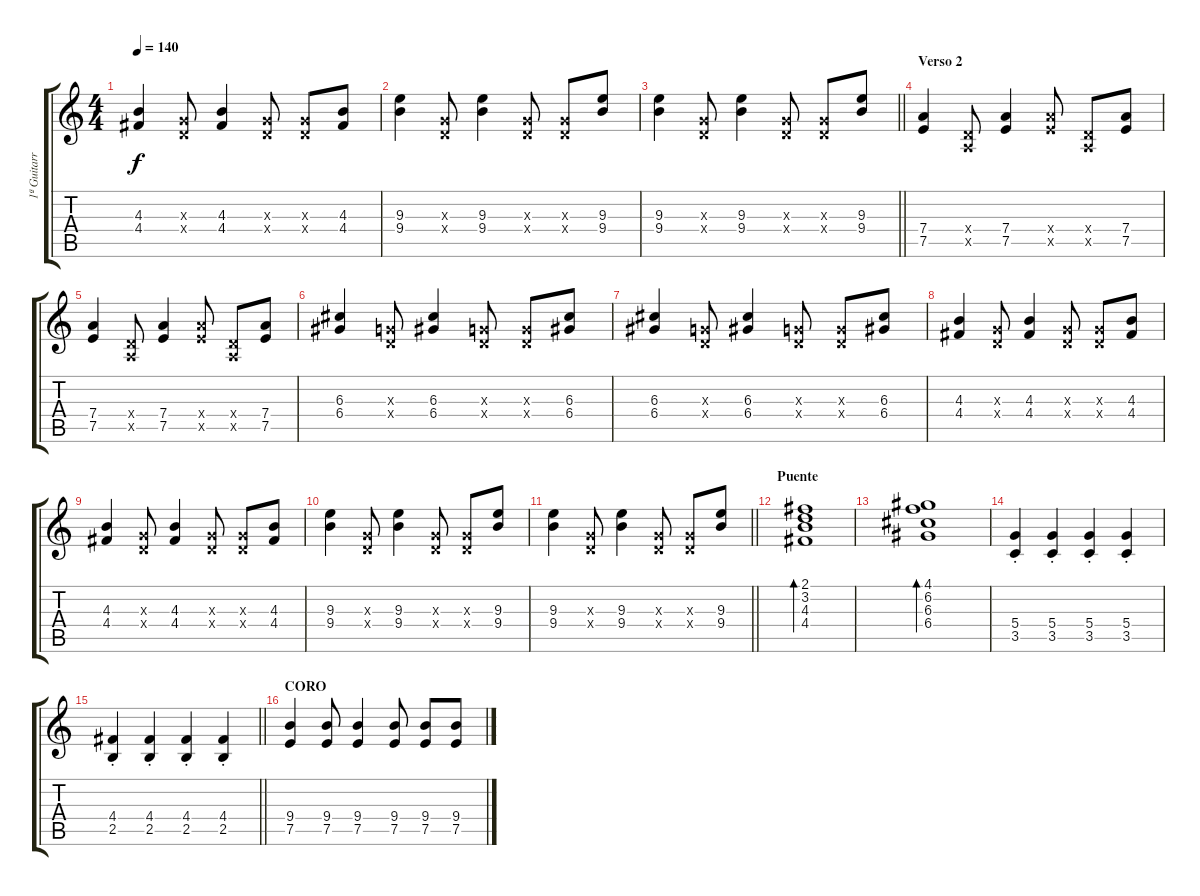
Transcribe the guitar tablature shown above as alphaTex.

\track ("1ª Guitarra" "1ª Guitarr") {instrument distortionguitar}
\staff {score tabs}
\tuning (E4 B3 G3 D3 A2 E2) {hide}
\ts (4 4)
\tempo 140
\clef g2
\ks c
(4.3 4.4).4{dy f} (0.3{x} 0.4{x}).8 (4.3 4.4).4 (0.3{x} 0.4{x}).8 (0.3{x} 0.4{x}).8 (4.3 4.4).8 |
(9.3 9.4).4 (0.3{x} 0.4{x}).8 (9.3 9.4).4 (0.3{x} 0.4{x}).8 (0.3{x} 0.4{x}).8 (9.3 9.4).8 |
\barLineRight lightlight
(9.3 9.4).4 (0.3{x} 0.4{x}).8 (9.3 9.4).4 (0.3{x} 0.4{x}).8 (0.3{x} 0.4{x}).8 (9.3 9.4).8 |
\section ("" "Verso 2")
(7.4 7.5).4 (0.4{x} 0.5{x}).8 (7.4 7.5).4 (7.4{x} 7.5{x}).8 (0.4{x} 0.5{x}).8 (7.4 7.5).8 |
(7.4 7.5).4 (0.4{x} 0.5{x}).8 (7.4 7.5).4 (7.4{x} 7.5{x}).8 (0.4{x} 0.5{x}).8 (7.4 7.5).8 |
(6.3 6.4).4 (0.3{x} 0.4{x}).8 (6.3 6.4).4 (0.3{x} 0.4{x}).8 (0.3{x} 0.4{x}).8 (6.3 6.4).8 |
(6.3 6.4).4 (0.3{x} 0.4{x}).8 (6.3 6.4).4 (0.3{x} 0.4{x}).8 (0.3{x} 0.4{x}).8 (6.3 6.4).8 |
(4.3 4.4).4 (0.3{x} 0.4{x}).8 (4.3 4.4).4 (0.3{x} 0.4{x}).8 (0.3{x} 0.4{x}).8 (4.3 4.4).8 |
(4.3 4.4).4 (0.3{x} 0.4{x}).8 (4.3 4.4).4 (0.3{x} 0.4{x}).8 (0.3{x} 0.4{x}).8 (4.3 4.4).8 |
(9.3 9.4).4 (0.3{x} 0.4{x}).8 (9.3 9.4).4 (0.3{x} 0.4{x}).8 (0.3{x} 0.4{x}).8 (9.3 9.4).8 |
\barLineRight lightlight
(9.3 9.4).4 (0.3{x} 0.4{x}).8 (9.3 9.4).4 (0.3{x} 0.4{x}).8 (0.3{x} 0.4{x}).8 (9.3 9.4).8 |
\section ("" "Puente")
(2.1 3.2 4.3 4.4).1{bd 480 volume 14 instrument electricguitarclean} |
(4.1 6.2 6.3 6.4).1{bd 480 volume 14 instrument electricguitarclean} |
(5.4{st} 3.5{st}).4{volume 16 instrument distortionguitar} (5.4{st} 3.5{st}).4 (5.4{st} 3.5{st}).4 (5.4{st} 3.5{st}).4 |
\barLineRight lightlight
(4.4{st} 2.5{st}).4 (4.4{st} 2.5{st}).4 (4.4{st} 2.5{st}).4 (4.4{st} 2.5{st}).4 |
\section ("" "CORO")
(9.4 7.5).4 (9.4 7.5).8 (9.4 7.5).4 (9.4 7.5).8 (9.4 7.5).8 (9.4 7.5).8
